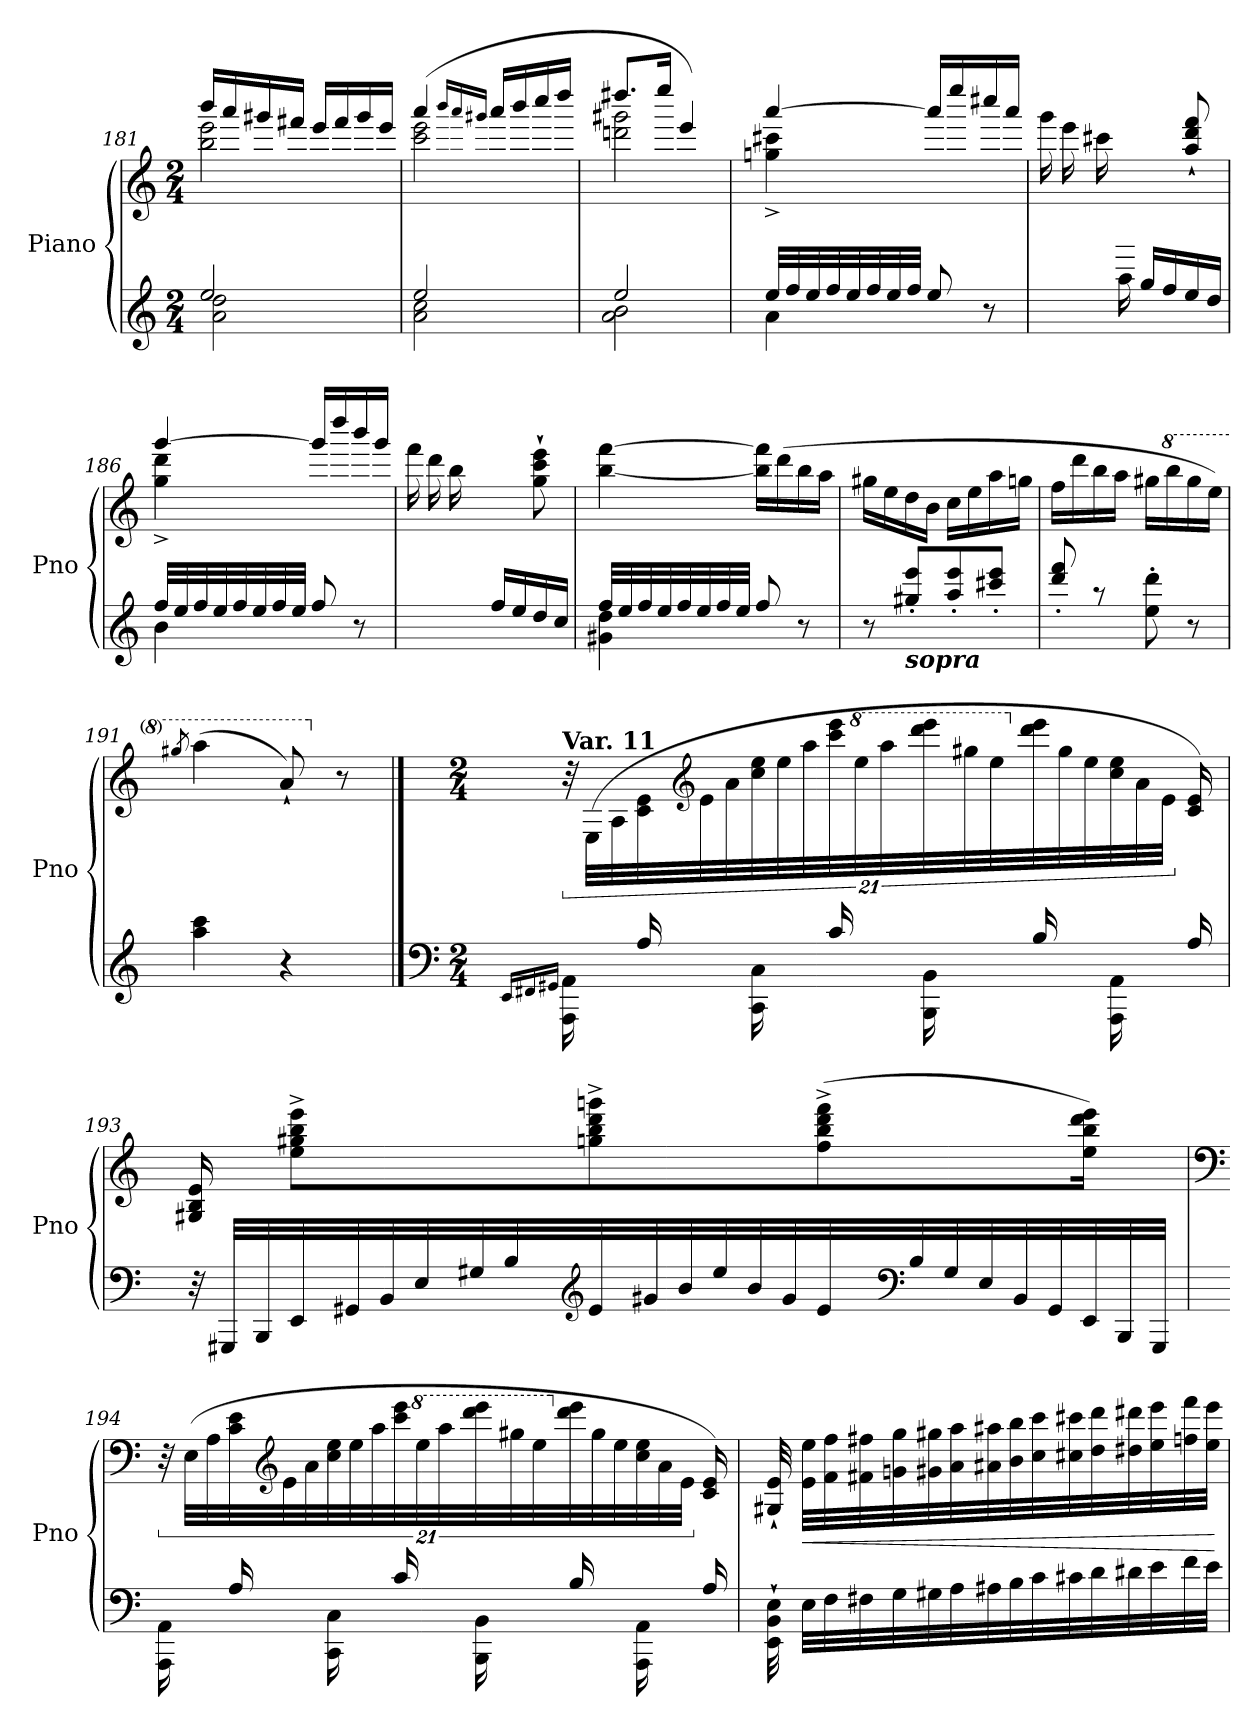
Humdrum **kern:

**kern	**kern	**dynam
*part1	*part1	*part1
*staff2	*staff1	*staff1/2
*I"Piano	*	*
*I'Pno	*	*
*clefG2	*clefG2	*
*k[]	*k[]	*
*M2/4	*M2/4	*
=181	=181	=181
*^	*^	*
2ee/	2a\ 2dd\	16bbb/LL	2bb\ 2eee\	.
.	.	16aaa/	.	.
.	.	16ggg#X/	.	.
.	.	16fff#X/JJ	.	.
.	.	16eee/LL	.	.
.	.	16fff#/	.	.
.	.	16ggg#/	.	.
.	.	16eee/JJ	.	.
!!LO:PB:g=z	!!
=182	=182	=182	=182	=182
2ee/	2a\ 2cc\	(4aaa/	2ccc\ 2eee\	.
.	.	16qbbb/LL	.	.
.	.	16qaaa/	.	.
.	.	16qggg#X/JJ	.	.
.	.	16aaa/LL	.	.
.	.	16bbb/	.	.
.	.	16cccc/	.	.
.	.	16dddd/JJ	.	.
=183	=183	=183	=183	=183
2ee/	2a\ 2b\	8.dddd#X/L	2dddn\ 2ggg#X\	.
.	.	16eeee/Jk	.	.
.	.	4eee/)	.	.
=184	=184	=184	=184	=184
32ee/LLL	4a\	[4aaa/	4ggn\^ 4ccc#X\^	.
32ff/	.	.	.	.
32ee/	.	.	.	.
32ff/	.	.	.	.
32ee/	.	.	.	.
32ff/	.	.	.	.
32ee/	.	.	.	.
32ff/JJJ	.	.	.	.
8ee/	4ryy	16aaa/LL]	4ryy	.
.	.	(16eeee/	.	.
8r	.	16cccc#X/	.	.
.	.	16aaa/JJ	.	.
*	*	*v	*v	*
=185	=185	=185	=185
8.ryy	8ryy	16ggg\LL	.
.	.	16eee\	.
.	16ryy	16ccc#X\	.
16aaa/JJ	16aa	16ryy	.
4ryy	16gg/LL	8ryy	.
.	16ff/	.	.
.	16ee/	8aa/` 8ddd/` 8fff/`	.
.	16dd/JJ)	.	.
=186	=186	=186	=186
*	*	*^	*
32ff/LLL	4b\	[4ggg/	4gg\^ 4ddd\^	.
32ee/	.	.	.	.
32ff/	.	.	.	.
32ee/	.	.	.	.
32ff/	.	.	.	.
32ee/	.	.	.	.
32ff/	.	.	.	.
32ee/JJJ	.	.	.	.
8ff/	4ryy	16ggg/LL]	4ryy	.
.	.	(16dddd/	.	.
8r	.	16bbb/	.	.
.	.	16ggg/JJ	.	.
*	*	*v	*v	*
!!LO:LB:g=z
=187	=187	=187	=187
8.ryy	8ryy	16fff\LL	.
.	.	16ddd\	.
.	8ryy	16bb\	.
16gg/JJ	.	16ryy	.
4ryy	16ff/LL	8ryy	.
.	16ee/	.	.
.	16dd/	8gg\` 8ccc\` 8eee\`	.
.	16cc/JJ)	.	.
=188	=188	=188	=188
32ff/LLL	4g#X\ 4dd\	[4bb\ [4fff\	.
32ee/	.	.	.
32ff/	.	.	.
32ee/	.	.	.
32ff/	.	.	.
32ee/	.	.	.
32ff/	.	.	.
32ee/JJJ	.	.	.
8ff/	4ryy	16bb\] 16fff\]LL	.
.	.	(16ddd\	.
8r	.	16bb\	.
.	.	16aa\JJ	.
*v	*v	*	*
=189	=189	=189
8r	16gg#X\LL	.
.	16ee\	.
!LO:TX:b:Bi:t=sopra	!	!
8gg#X/' 8eee/'L	16dd\	.
.	16b\JJ	.
8aa/' 8eee/'	16cc\LL	.
.	16ee\	.
8ccc#X/' 8eee/'J	16aa\	.
.	16ggn\JJ	.
=190	=190	=190
8ddd/' 8fff/'	16ff\LL	.
.	16ddd\	.
8raa	16bb\	.
.	16aa\JJ	.
8ee\' 8ddd\'	16gg#X\LL	.
*	*8va	*
.	16bbb\	.
8r	16ggg#\	.
.	16eee\JJ)	.
=191	=191	=191
.	8qggg#X/	.
4aa\ 4ccc\	(4aaa\	.
4r	8aa`/)	.
*	*X8va	*
.	8r	.
!!LO:LB:g=z
==192	==192	==192
*clefF4	*	*
*M2/4	*M2/4	*
16qEE/LL	.	.
16qFF#X/	.	.
16qGG#X/JJ	.	.
!	!LO:TX:a:B:t=Var. 11	!
16AAA\ 16AA\	48r	.
.	(48E\LLL	.
.	48A\	.
*	*Xbrackettup	*
16A/	48c\ 48e\	.
*	*clefG2	*
.	48e\	.
.	48a\	.
16CC\ 16C\	48cc\ 48ee\	.
.	48ee\	.
.	48aa\	.
16c/	48ccc\ 48eee\	.
*	*8va	*
.	48eee\	.
.	48aaa\	.
16BBB\ 16BB\	48dddd\ 48eeee\	.
.	48ggg#X\	.
.	48eee\	.
*	*X8va	*
16B/	48ddd\ 48eee\	.
.	48gg#\	.
.	48ee\	.
16AAA\ 16AA\	48cc\ 48ee\	.
.	48a\	.
.	48e\JJJ	.
16A/	16c/ 16e/)	.
!!LO:LB:g=z
=193	=193	=193
*Xtuplet	*	*
48r	16G#X/ 16B/ 16e/	.
48GGG#X/LLL	.	.
48BBB/	.	.
48EE/	8ee\^ 8gg#X\^ 8bb\^ 8eee\^L	.
48GG#X/	.	.
48BB/	.	.
48E/	.	.
48G#X/	.	.
48B/	.	.
*clefG2	*	*
48e/	8ggn\^ 8bb\^ 8ddd\^ 8gggn\^	.
48g#X/	.	.
48b/	.	.
48ee/	.	.
48b/	.	.
48g#/	.	.
48e/	(8ff\^ 8bb\^ 8ddd\^ 8fff\^	.
*clefF4	*	*
48B/	.	.
48G#/	.	.
48E/	.	.
48BB/	.	.
48GG#/	.	.
48EE/	16ee\ 16bb\ 16ddd\ 16eee\Jk)	.
48BBB/	.	.
48GGG#/JJJ	.	.
!!LO:LB:g=z
=194	=194	=194
*	*clefF4	*
*	*brackettup	*
16AAA\ 16AA\	48r	.
.	(48E\LLL	.
.	48A\	.
*	*Xbrackettup	*
16A/	48c\ 48e\	.
*	*clefG2	*
.	48e\	.
.	48a\	.
16CC\ 16C\	48cc\ 48ee\	.
.	48ee\	.
.	48aa\	.
16c/	48ccc\ 48eee\	.
*	*8va	*
.	48eee\	.
.	48aaa\	.
16BBB\ 16BB\	48dddd\ 48eeee\	.
.	48ggg#X\	.
.	48eee\	.
*	*X8va	*
16B/	48ddd\ 48eee\	.
.	48gg#\	.
.	48ee\	.
16AAA\ 16AA\	48cc\ 48ee\	.
.	48a\	.
.	48e\JJJ	.
16A/	16c/ 16e/)	.
=195	=195	=195
32EE\` 32BB\` 32E\`	32G#X/` 32e/`	.
!	!	!LO:HP:b
32E\LLL	32e\ 32ee\LLL	<
32F\	32f\ 32ff\	.
32F#X\	32f#X\ 32ff#X\	.
32G\	32gn\ 32gg\	.
32G#X\	32g#X\ 32gg#X\	.
32A\	32a\ 32aa\	.
32A#X\	32a#X\ 32aa#X\	.
32B\	32b\ 32bb\	.
32c\	32cc\ 32ccc\	.
32c#X\	32cc#X\ 32ccc#X\	.
32d\	32dd\ 32ddd\	.
32d#X\	32dd#X\ 32ddd#X\	.
32e\	32ee\ 32eee\	.
32f\	32ffn\ 32fff\	.
32e\JJJ	32ee\ 32eee\JJJ	.
.	.	[
=	=	=
*-	*-	*-
